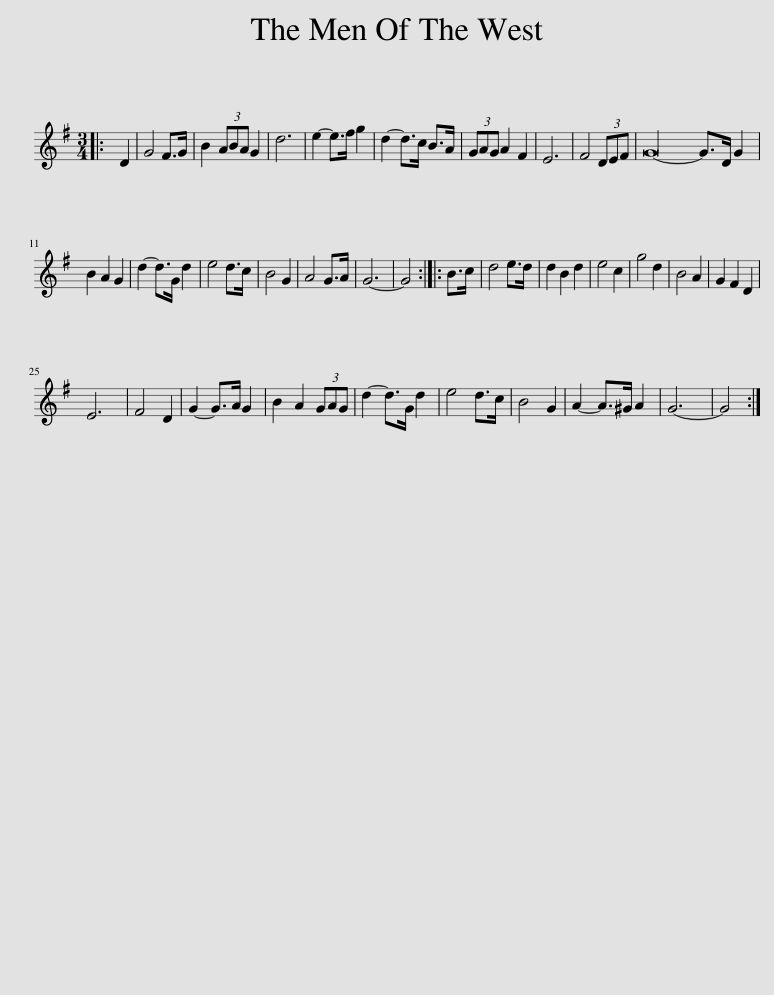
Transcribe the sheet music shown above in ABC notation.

X:1
L:1/8
M:3/4
I:linebreak $
K:G
V:1 treble
V:1
|: D2 | G4 F>G | B2 (3ABA G2 | d6 | e2- e>f g2 | %5
 d2- d>c B>A | (3GAG A2 F2 | E6 | F4 (3DEF | G32- G>D G2 |$ %10
 B2 A2 G2 | d2- d>G d2 | e4 d>c | B4 G2 | A4 G>A | %15
 G6- | G4 :: B>c | d4 e>d | d2 B2 d2 | %20
 e4 c2 | g4 d2 | B4 A2 | G2 F2 D2 |$ E6 | %25
 F4 D2 | G2- G>A G2 | B2 A2 (3GAG | d2- d>G d2 | e4 d>c | %30
 B4 G2 | A2- A>^G A2 | G6- | G4 :| %34
